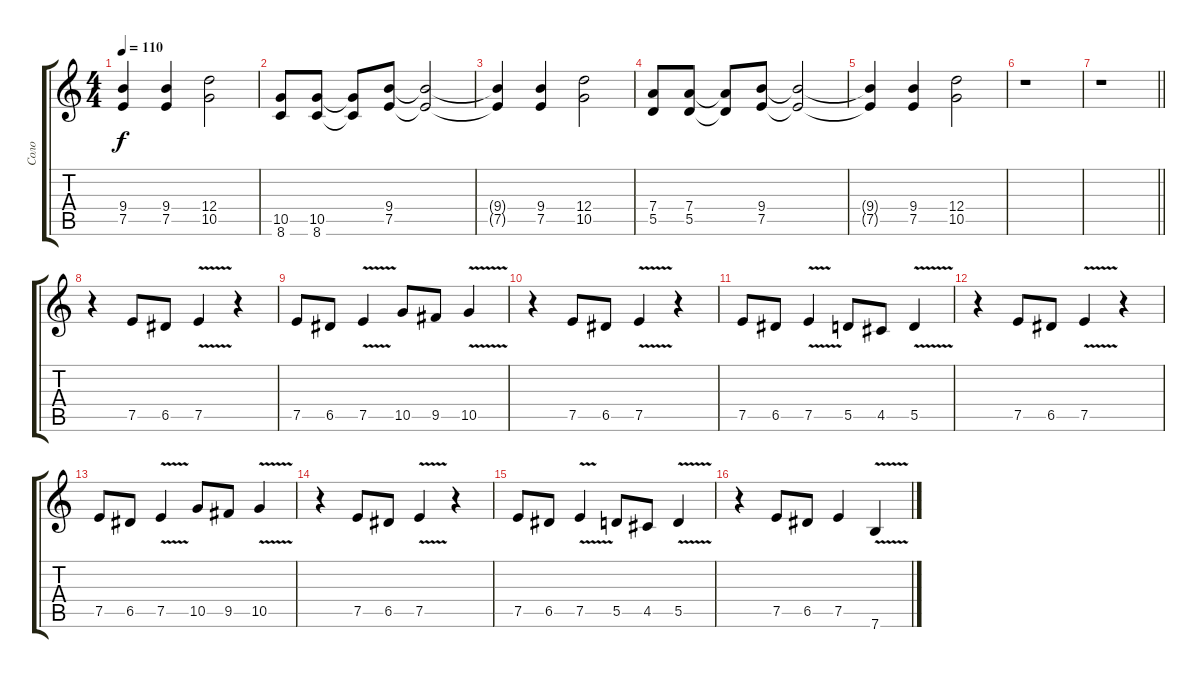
\track ("Соло" "Соло") {instrument distortionguitar}
\staff {score tabs}
\tuning (E4 B3 G3 D3 A2 E2) {hide}
\ts (4 4)
\tempo 110
\clef g2
\ks c
(9.4{t} 7.5{t}).4{dy f} (9.4 7.5).4 (12.4 10.5).2 |
(10.5 8.6).8 (10.5 8.6).8 (10.5{t} 8.6{t}).8 (9.4 7.5).8 (9.4{t} 7.5{t}).2 |
(9.4{t} 7.5{t}).4 (9.4 7.5).4 (12.4 10.5).2 |
(7.4 5.5).8 (7.4 5.5).8 (7.4{t} 5.5{t}).8 (9.4 7.5).8 (9.4{t} 7.5{t}).2 |
(9.4{t} 7.5{t}).4 (9.4 7.5).4 (12.4 10.5).2 |
r.1 |
\barLineRight lightlight
r.1 |
r.4 7.5.8 6.5.8 7.5{v}.4 r.4 |
7.5.8 6.5.8 7.5{v}.4 10.5.8 9.5.8 10.5{v}.4 |
r.4 7.5.8 6.5.8 7.5{v}.4 r.4 |
7.5.8 6.5.8 7.5{v}.4 5.5.8 4.5.8 5.5{v}.4 |
r.4 7.5.8 6.5.8 7.5{v}.4 r.4 |
7.5.8 6.5.8 7.5{v}.4 10.5.8 9.5.8 10.5{v}.4 |
r.4 7.5.8 6.5.8 7.5{v}.4 r.4 |
7.5.8 6.5.8 7.5{v}.4 5.5.8 4.5.8 5.5{v}.4 |
r.4 7.5.8 6.5.8 7.5.4 7.6{v}.4
